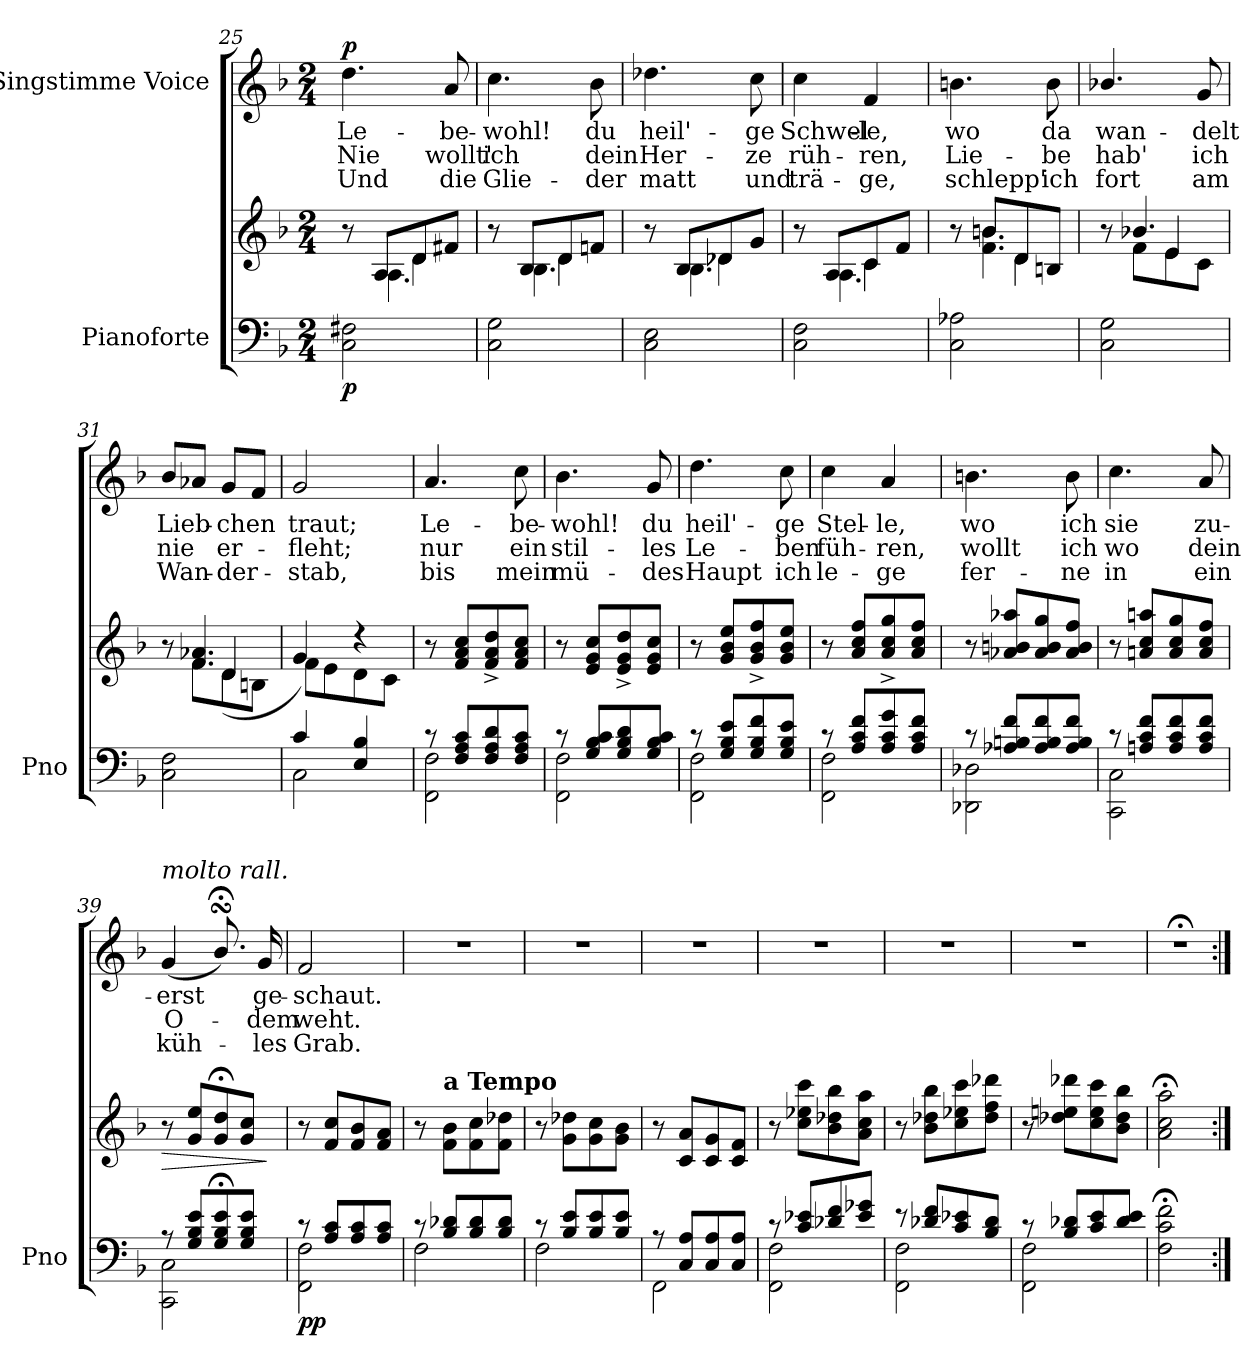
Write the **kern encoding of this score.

**kern	**kern	**dynam	**kern	**text	**text	**text	**dynam
*part2	*part2	*part2	*part1	*part1	*part1	*part1	*part1
*staff3	*staff2	*staff2/3	*staff1	*staff1	*staff1	*staff1	*staff1
*I"Pianoforte	*	*	*I"Singstimme Voice	*	*	*	*
*I'Pno	*	*	*	*	*	*	*
*clefF4	*clefG2	*	*clefG2	*	*	*	*
*k[b-]	*k[b-]	*	*k[b-]	*	*	*	*
*M2/4	*M2/4	*	*M2/4	*	*	*	*
=25	=25	=25	=25	=25	=25	=25	=25
*	*^	*	*	*	*	*	*
*	*	*^	*	*	*	*	*	*
!	!	!	!	!LO:DY:b=2	!	!	!	!	!LO:DY:a
2C\ 2F#X\	8r	8ryy	4ryy	p	4.dd\	Le-	Nie	Und	p
.	8A/L	4.A\	.	.	.	.	.	.	.
.	8d/	.	4d\	.	.	.	.	.	.
.	8f#X/J	.	.	.	8a/	-be-	wollt'	die	.
=26	=26	=26	=26	=26	=26	=26	=26	=26	=26
2C\ 2G\	8r	8ryy	4ryy	.	4.cc\	-wohl!	ich	Glie-	.
.	8B-/L	4.B-\	.	.	.	.	.	.	.
.	8d/	.	4d\	.	.	.	.	.	.
.	8fn/J	.	.	.	8b-\	du	dein	-der	.
=27	=27	=27	=27	=27	=27	=27	=27	=27	=27
2C\ 2E\	8r	8ryy	4ryy	.	4.dd-X\	heil'-	Her-	matt	.
.	8B-/L	4.B-\	.	.	.	.	.	.	.
.	8d-X/	.	4d-\	.	.	.	.	.	.
.	8g/J	.	.	.	8cc\	-ge	-ze	und	.
=28	=28	=28	=28	=28	=28	=28	=28	=28	=28
2C\ 2F\	8r	8ryy	4ryy	.	4cc\	Schwel-	rüh-	trä-	.
.	8A/L	4.A\	.	.	.	.	.	.	.
.	8c/	.	4c\	.	4f/	-le,	-ren,	-ge,	.
.	8f/J	.	.	.	.	.	.	.	.
=29	=29	=29	=29	=29	=29	=29	=29	=29	=29
2C\ 2A-X\	8r	8ryy	4ryy	.	4.bn\	wo	Lie-	schlepp'	.
.	8bn/L	4.f\ 4.b\	.	.	.	.	.	.	.
.	8d/	.	4d\	.	.	.	.	.	.
.	8Bn/J	.	.	.	8b\	da	-be	ich	.
=30	=30	=30	=30	=30	=30	=30	=30	=30	=30
2C\ 2G\	8r	8ryy	4ryy	.	4.b-X/	wan-	hab'	fort	.
.	4.b-X/	8f\L	.	.	.	.	.	.	.
.	.	8e\	4e/	.	.	.	.	.	.
.	.	8c\J	.	.	8g/	-delt	ich	am	.
=31	=31	=31	=31	=31	=31	=31	=31	=31	=31
2C\ 2F\	8r	8ryy	4ryy	.	8b-/L	Lieb-	nie	Wan-	.
.	4.f/ 4.a-X/	8f\L	.	.	8a-X/J	.	.	.	.
.	.	(>8d\	4d/	.	8g/L	-chen	er-	-der-	.
.	.	8Bn\J	.	.	8f/J	.	.	.	.
*	*	*v	*v	*	*	*	*	*	*
=32	=32	=32	=32	=32	=32	=32	=32	=32
*^	*	*	*	*	*	*	*	*
4c/	2C\	4g/	8f\L)	.	2g/	traut;	-fleht;	-stab,	.
.	.	.	8e\	.	.	.	.	.	.
4E/ 4B-/	.	4r	8d\	.	.	.	.	.	.
.	.	.	8c\J	.	.	.	.	.	.
=33	=33	=33	=33	=33	=33	=33	=33	=33	=33
!	!	!	!	!LO:DY:b	!	!	!	!	!
!	!	!	!	!LO:DY:n=1:b	!	!	!	!	!
*	*	*v	*v	*	*	*	*	*	*
8r	2FF\ 2F\	8r	pp other-dynamics	4.a/	Le-	nur	bis	.
8F/ 8A/ 8c/L	.	8f/ 8a/ 8cc/L	.	.	.	.	.	.
8F/ 8A/ 8d/	.	8f/^> 8a/^> 8dd/^>	.	.	.	.	.	.
8F/ 8A/ 8c/J	.	8f/ 8a/ 8cc/J	.	8cc\	-be-	ein	mein	.
=34	=34	=34	=34	=34	=34	=34	=34	=34
8r	2FF\ 2F\	8r	.	4.b-\	-wohl!	stil-	mü-	.
8G/ 8B-/ 8c/L	.	8e/ 8g/ 8cc/L	.	.	.	.	.	.
8G/ 8B-/ 8d/	.	8e/^> 8g/^> 8dd/^>	.	.	.	.	.	.
8G/ 8B-/ 8c/J	.	8e/ 8g/ 8cc/J	.	8g/	du	-les	-des	.
=35	=35	=35	=35	=35	=35	=35	=35	=35
8r	2FF\ 2F\	8r	.	4.dd\	heil'-	Le-	Haupt	.
8G/ 8B-/ 8e/L	.	8g/ 8b-/ 8ee/L	.	.	.	.	.	.
8G/ 8B-/ 8f/	.	8g/^> 8b-/^> 8ff/^>	.	.	.	.	.	.
8G/ 8B-/ 8e/J	.	8g/ 8b-/ 8ee/J	.	8cc\	-ge	-ben	ich	.
=36	=36	=36	=36	=36	=36	=36	=36	=36
8r	2FF\ 2F\	8r	.	4cc\	Stel-	füh-	le-	.
8A/ 8c/ 8f/L	.	8a/ 8cc/ 8ff/L	.	.	.	.	.	.
8A/ 8c/ 8g/	.	8a/^> 8cc/^> 8gg/^>	.	4a/	-le,	-ren,	-ge	.
8A/ 8c/ 8f/J	.	8a/ 8cc/ 8ff/J	.	.	.	.	.	.
=37	=37	=37	=37	=37	=37	=37	=37	=37
8r	2DD-X\ 2D-X\	8r	.	4.bn\	wo	wollt	fer-	.
8A-X/ 8Bn/ 8f/L	.	8a-X/ 8bn/ 8aa-X/L	.	.	.	.	.	.
8A-/ 8B/ 8f/	.	8a-/ 8b/ 8gg/	.	.	.	.	.	.
8A-/ 8B/ 8f/J	.	8a-/ 8b/ 8ff/J	.	8b\	ich	ich	-ne	.
=38	=38	=38	=38	=38	=38	=38	=38	=38
8r	2CC\ 2C\	8r	.	4.cc\	sie	wo	in	.
8An/ 8c/ 8f/L	.	8an/ 8cc/ 8aan/L	.	.	.	.	.	.
8A/ 8c/ 8f/	.	8a/ 8cc/ 8gg/	.	.	.	.	.	.
8A/ 8c/ 8f/J	.	8a/ 8cc/ 8ff/J	.	8a/	zu-	dein	ein	.
=39	=39	=39	=39	=39	=39	=39	=39	=39
!	!	!	!	!LO:TX:i:t=molto rall.	!	!	!	!
!	!	!	!LO:HP:b	!	!	!	!	!
8r	2CC\ 2C\	8r	>	(<4g/	-erst	O-	küh-	.
8G/ 8B-/ 8e/L	.	8g/ 8ee/L	.	.	.	.	.	.
8G/;< 8B-/;< 8e/;<	.	8g/;< 8dd/;<	.	8.b-;<sSSs/)	.	.	.	.
8G/ 8B-/ 8e/J	.	8g/ 8cc/J	.	.	.	.	.	.
.	.	.	.	16g/	ge-	-dem	-les	.
*v	*v	*	*	*	*	*	*	*
.	.	]	.	.	.	.	.
=40	=40	=40	=40	=40	=40	=40	=40
*^	*	*	*	*	*	*	*
!	!	!	!LO:DY:b=2	!	!	!	!	!
8r	2FF\ 2F\	8r	pp	2f/	-schaut.	weht.	Grab.	.
8A/ 8c/L	.	8f/ 8cc/L	.	.	.	.	.	.
8A/ 8c/	.	8f/ 8b-/	.	.	.	.	.	.
8A/ 8c/J	.	8f/ 8a/J	.	.	.	.	.	.
=41	=41	=41	=41	=41	=41	=41	=41	=41
8r	2F\	8r	.	2r	.	.	.	.
!	!	!LO:TX:a:B:t=a Tempo	!	!	!	!	!	!
8B-/ 8d-X/L	.	8f\ 8b-\L	.	.	.	.	.	.
8B-/ 8d-/	.	8f\ 8cc\	.	.	.	.	.	.
8B-/ 8d-/J	.	8f\ 8dd-X\J	.	.	.	.	.	.
=42	=42	=42	=42	=42	=42	=42	=42	=42
8r	2F\	8r	.	2r	.	.	.	.
8B-/ 8e/L	.	8g\ 8dd-X\L	.	.	.	.	.	.
8B-/ 8e/	.	8g\ 8cc\	.	.	.	.	.	.
8B-/ 8e/J	.	8g\ 8b-\J	.	.	.	.	.	.
=43	=43	=43	=43	=43	=43	=43	=43	=43
8r	2FF\	8r	.	2r	.	.	.	.
8C/ 8A/L	.	8c/ 8a/L	.	.	.	.	.	.
8C/ 8A/	.	8c/ 8g/	.	.	.	.	.	.
8C/ 8A/J	.	8c/ 8f/J	.	.	.	.	.	.
=44	=44	=44	=44	=44	=44	=44	=44	=44
8r	2FF\ 2F\	8r	.	2r	.	.	.	.
8c/ 8e-X/L	.	8cc\ 8ee-X\ 8ccc\L	.	.	.	.	.	.
8d-X/ 8f/	.	8b-\ 8dd-X\ 8bb-\	.	.	.	.	.	.
8e-/ 8g-X/J	.	8a\ 8cc\ 8aa\J	.	.	.	.	.	.
=45	=45	=45	=45	=45	=45	=45	=45	=45
8r	2FF\ 2F\	8r	.	2r	.	.	.	.
8d-X/ 8f/L	.	8b-\ 8dd-X\ 8bb-\L	.	.	.	.	.	.
8c/ 8e-X/	.	8cc\ 8ee-X\ 8ccc\	.	.	.	.	.	.
8B-/ 8d-/J	.	8dd-\ 8ff\ 8ddd-X\J	.	.	.	.	.	.
=46	=46	=46	=46	=46	=46	=46	=46	=46
8r	2FF\ 2F\	8r	.	2r	.	.	.	.
8B-/ 8d-X/L	.	8dd-X\ 8een\ 8ddd-X\L	.	.	.	.	.	.
8c/ 8e/	.	8cc\ 8ee\ 8ccc\	.	.	.	.	.	.
8d-/ 8e/J	.	8b-\ 8dd-\ 8bb-\J	.	.	.	.	.	.
*v	*v	*	*	*	*	*	*	*
=47	=47	=47	=47	=47	=47	=47	=47
2F\;< 2c\;< 2f\;<	2a\;< 2cc\;< 2aa\;<	.	2r;<	.	.	.	.
=:|!	=:|!	=:|!	=:|!	=:|!	=:|!	=:|!	=:|!
*-	*-	*-	*-	*-	*-	*-	*-
